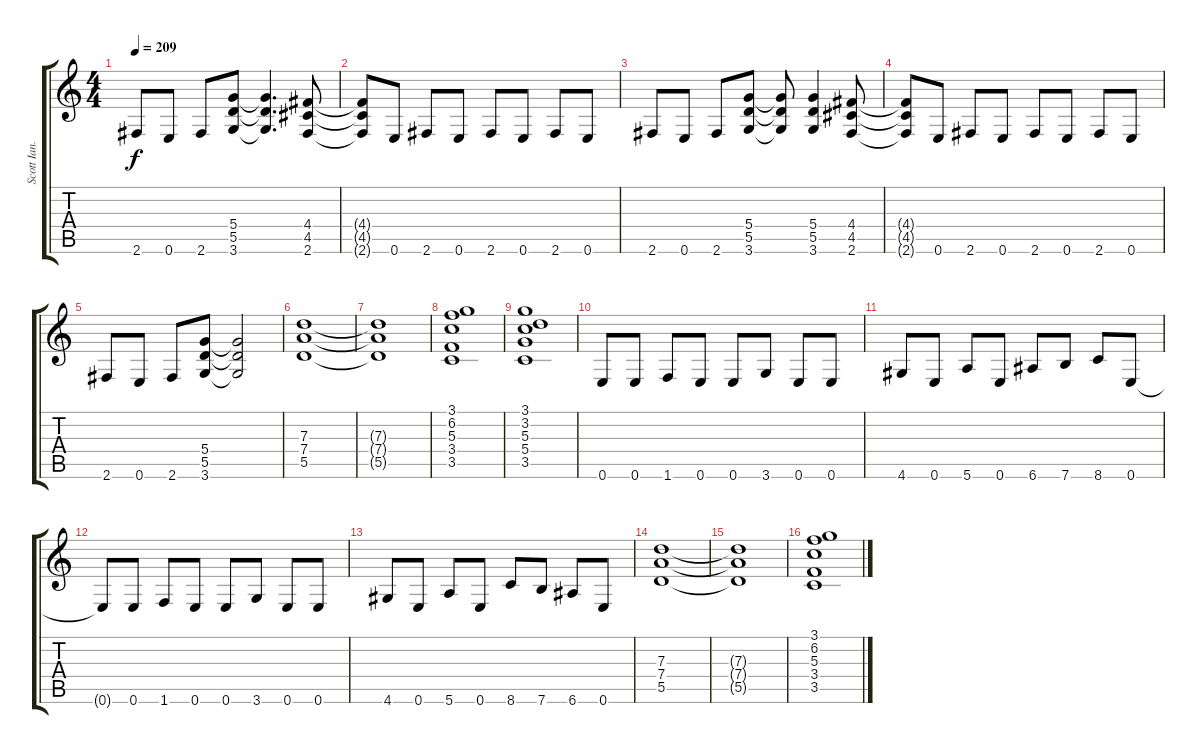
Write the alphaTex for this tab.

\track ("Scott Ian." "Scott Ian.") {solo instrument distortionguitar}
\staff {score tabs}
\tuning (E4 B3 G3 D3 A2 E2) {hide}
\ts (4 4)
\tempo 209
\clef g2
\ks c
2.6.8{dy f} 0.6.8 2.6.8 (5.4 5.5 3.6).8 (5.4{t} 5.5{t} 3.6{t}).4{d} (4.4 4.5 2.6).8 |
(4.4{t} 4.5{t} 2.6{t}).8 0.6.8 2.6.8 0.6.8 2.6.8 0.6.8 2.6.8 0.6.8 |
2.6.8 0.6.8 2.6.8 (5.4 5.5 3.6).8 (5.4{t} 5.5{t} 3.6{t}).8 (5.4 5.5 3.6).4 (4.4 4.5 2.6).8 |
(4.4{t} 4.5{t} 2.6{t}).8 0.6.8 2.6.8 0.6.8 2.6.8 0.6.8 2.6.8 0.6.8 |
2.6.8 0.6.8 2.6.8 (5.4 5.5 3.6).8 (5.4{t} 5.5{t} 3.6{t}).2 |
(7.3 7.4 5.5).1 |
(7.3{t} 7.4{t} 5.5{t}).1 |
(3.1 6.2 5.3 3.4 3.5).1 |
(3.1 3.2 5.3 5.4 3.5).1 |
0.6.8 0.6.8 1.6.8 0.6.8 0.6.8 3.6.8 0.6.8 0.6.8 |
4.6.8 0.6.8 5.6.8 0.6.8 6.6.8 7.6.8 8.6.8 0.6.8 |
0.6{t}.8 0.6.8 1.6.8 0.6.8 0.6.8 3.6.8 0.6.8 0.6.8 |
4.6.8 0.6.8 5.6.8 0.6.8 8.6.8 7.6.8 6.6.8 0.6.8 |
(7.3 7.4 5.5).1 |
(7.3{t} 7.4{t} 5.5{t}).1 |
(3.1 6.2 5.3 3.4 3.5).1
